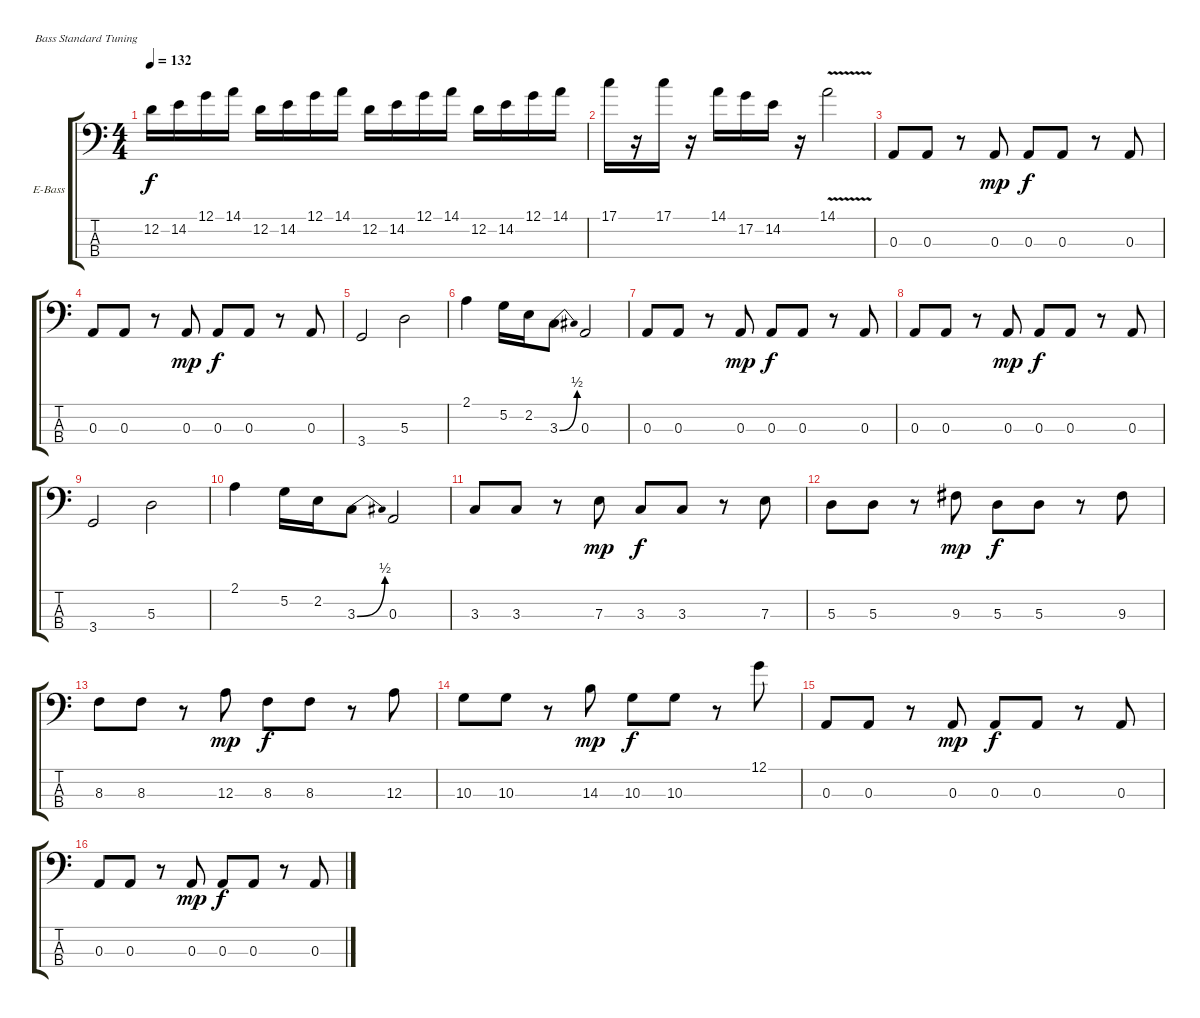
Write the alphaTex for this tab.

\bracketExtendMode groupsimilarinstruments
\firstSystemTrackNameOrientation horizontal
\otherSystemsTrackNameOrientation horizontal
\track ("bass" "E-Bass") {instrument slapbass1}
\staff {score tabs}
\tuning (G2 D2 A1 E1)
\ts (4 4)
\tempo 132
\clef f4
\ks c
12.2.16{dy f} 14.2.16 12.1.16 14.1.16 12.2.16 14.2.16 12.1.16 14.1.16 12.2.16 14.2.16 12.1.16 14.1.16 12.2.16 14.2.16 12.1.16 14.1.16 |
17.1.16 r.16 17.1.16 r.16 14.1.16 17.2.16 14.2.16 r.16 14.1{v}.2 |
0.3.8 0.3.8 r.8 0.3.8{dy mp} 0.3.8{dy f} 0.3.8 r.8 0.3.8 |
0.3.8 0.3.8 r.8 0.3.8{dy mp} 0.3.8{dy f} 0.3.8 r.8 0.3.8 |
3.4.2 5.3.2 |
2.1.4 5.2.16 2.2.16 3.3{be (bend 0 0 60 2)}.8 0.3.2 |
0.3.8 0.3.8 r.8 0.3.8{dy mp} 0.3.8{dy f} 0.3.8 r.8 0.3.8 |
0.3.8 0.3.8 r.8 0.3.8{dy mp} 0.3.8{dy f} 0.3.8 r.8 0.3.8 |
3.4.2 5.3.2 |
2.1.4 5.2.16 2.2.16 3.3{be (bend 0 0 60 2)}.8 0.3.2 |
3.3.8 3.3.8 r.8 7.3.8{dy mp} 3.3.8{dy f} 3.3.8 r.8 7.3.8 |
5.3.8 5.3.8 r.8 9.3.8{dy mp} 5.3.8{dy f} 5.3.8 r.8 9.3.8 |
8.3.8 8.3.8 r.8 12.3.8{dy mp} 8.3.8{dy f} 8.3.8 r.8 12.3.8 |
10.3.8 10.3.8 r.8 14.3.8{dy mp} 10.3.8{dy f} 10.3.8 r.8 12.1.8 |
0.3.8 0.3.8 r.8 0.3.8{dy mp} 0.3.8{dy f} 0.3.8 r.8 0.3.8 |
0.3.8 0.3.8 r.8 0.3.8{dy mp} 0.3.8{dy f} 0.3.8 r.8 0.3.8
